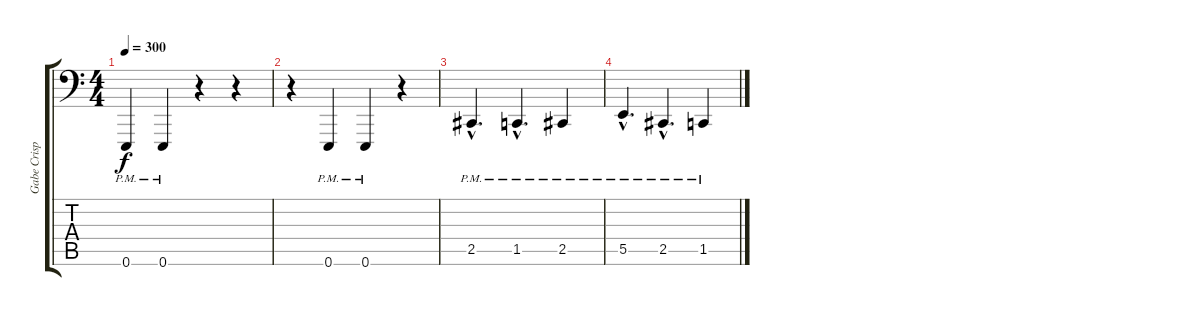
\track ("Gabe Crisp (6-String?)" "Gabe Crisp") {instrument electricbasspick}
\staff {score tabs}
\tuning (Gb2 Db2 A1 E1 B0 E0) {hide}
\ts (4 4)
\tempo 300
\clef f4
\ks c
0.6{pm}.4{dy f} 0.6{pm}.4 r.4 r.4 |
r.4 0.6{pm}.4 0.6{pm}.4 r.4 |
2.5{hac pm}.4{d} 1.5{hac pm}.4{d} 2.5{pm}.4 |
5.5{hac pm}.4{d} 2.5{hac pm}.4{d} 1.5{pm}.4
